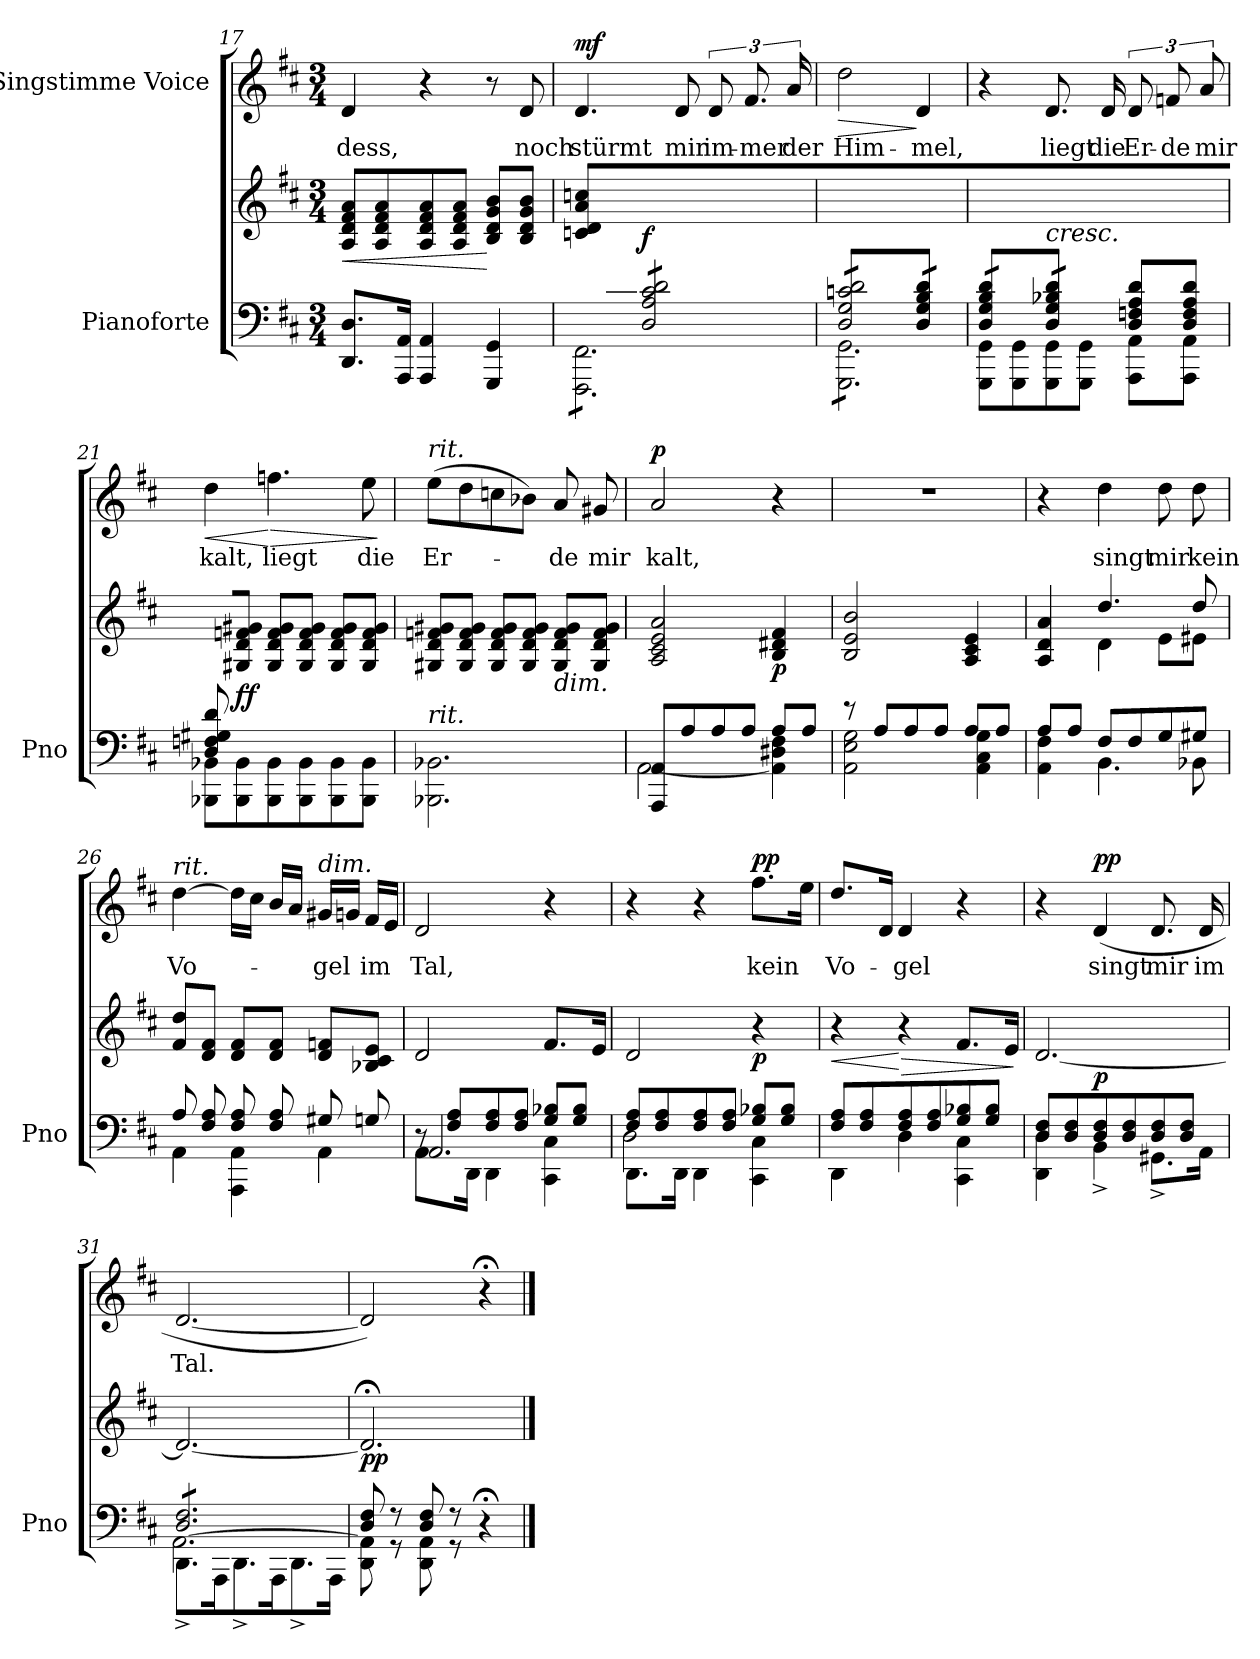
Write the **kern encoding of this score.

**kern	**kern	**dynam	**kern	**text	**dynam
*part2	*part2	*part2	*part1	*part1	*part1
*staff3	*staff2	*staff2/3	*staff1	*staff1	*staff1
*I"Pianoforte	*	*	*I"Singstimme Voice	*	*
*I'Pno	*	*	*	*	*
*clefF4	*clefG2	*	*clefG2	*	*
*k[f#c#]	*k[f#c#]	*	*k[f#c#]	*	*
*M3/4	*M3/4	*	*M3/4	*	*
=17	=17	=17	=17	=17	=17
!	!	!LO:HP:b	!	!LO:LY:b	!
8.DD/ 8.D/L	8A/ 8d/ 8f#/ 8a/L	<	4d/	-dess,	.
.	8A/ 8d/ 8f#/ 8a/	.	.	.	.
16AAA/ 16AA/Jk	.	.	.	.	.
4AAA/ 4AA/	8A/ 8d/ 8f#/ 8a/	.	4r	.	.
.	8A/ 8d/ 8f#/ 8a/J	.	.	.	.
4GGG/ 4GG/	8B/ 8d/ 8g/ 8b/L	[	8r	.	.
!	!	!	!	!LO:LY:b	!
.	8B/ 8d/ 8g/ 8b/J	.	8d/	noch	.
=18	=18	=18	=18	=18	=18
*^	*	*	*	*	*
!	!	!	!	!	!LO:LY:b	!LO:DY:a
*tremolo	*	*	*	*	*	*
8ryy	8FFF#\ 8FF#\L	8cn\ 8d\ 8a\ 8ccn\L	.	4.d/	stürmt	mf
8D/ 8A/ 8cn/ 8d/J	8FFF#\ 8FF#\	8ryy	.	.	.	.
!	!	!	!LO:DY:b	!	!	!
8D/ 8A/ 8c/ 8d/L	8FFF#\ 8FF#\	2ryy	f	.	.	.
!	!	!	!	!	!LO:LY:b	!
8D/ 8A/ 8c/ 8d/	8FFF#\ 8FF#\	.	.	8d/	mir	.
!	!	!	!	!	!LO:LY:b	!
8D/ 8A/ 8c/ 8d/	8FFF#\ 8FF#\	.	.	12d/	im-	.
!	!	!	!	!	!LO:LY:b	!
.	.	.	.	12.f#/	-mer	.
8D/ 8A/ 8c/ 8d/J	8FFF#\ 8FF#\J	.	.	.	.	.
!	!	!	!	!	!LO:LY:b	!
.	.	.	.	24a/	der	.
=19	=19	=19	=19	=19	=19	=19
!	!	!	!	!	!LO:LY:b	!LO:HP:b
8D/ 8G/ 8cni/ 8d/L	8GGG\ 8GG\L	2.ryy	.	2dd\	Him-	>
8D/ 8G/ 8c/ 8d/	8GGG\ 8GG\	.	.	.	.	.
8D/ 8G/ 8c/ 8d/	8GGG\ 8GG\	.	.	.	.	.
8D/ 8G/ 8c/ 8d/	8GGG\ 8GG\	.	.	.	.	.
!	!	!	!	!	!LO:LY:b	!
8D/ 8G/ 8B/ 8d/	8GGG\ 8GG\	.	.	4d/	-mel,	]
8D/ 8G/ 8B/ 8d/J	8GGG\ 8GG\J	.	.	.	.	.
!!LO:LB:g=z
=20	=20	=20	=20	=20	=20	=20
8D/ 8G/ 8B/ 8d/L	8GGG\ 8GG\L	4ryy	.	4r	.	.
8D/ 8G/ 8B/ 8d/	8GGG\ 8GG\	.	.	.	.	.
!	!	!LO:TX:b:i:t=cresc.	!	!	!	!
!	!	!	!	!	!LO:LY:b	!
8D/ 8G/ 8B-X/ 8d/	8GGG\ 8GG\	2ryy	.	8.d/	liegt	.
8D/ 8G/ 8B-/ 8d/J	8GGG\ 8GG\J	.	.	.	.	.
*Xtremolo	*	*	*	*	*	*
!	!	!	!	!	!LO:LY:b	!
.	.	.	.	16d/	die	.
!	!	!	!	!	!LO:LY:b	!
8D/ 8Fn/ 8A/ 8d/L	8AAA\ 8AA\L	.	.	12d/	Er-	.
!	!	!	!	!	!LO:LY:b	!
.	.	.	.	12fn/	-de	.
8D/ 8F/ 8A/ 8d/J	8AAA\ 8AA\J	.	.	.	.	.
!	!	!	!	!	!LO:LY:b	!
.	.	.	.	12a/	mir	.
=21	=21	=21	=21	=21	=21	=21
!	!	!	!	!	!LO:LY:b	!LO:HP:b
8D/ 8Fn/ 8G#X/ 8d/L	8BBB-X\ 8BB-X\L	8ryy	.	4dd\	kalt,	<
!	!	!	!LO:DY:b	!	!	!
2ryy	8BBB-\ 8BB-\	8G#X/ 8d/ 8fn/ 8g#X/J	ff	.	.	.
!	!	!	!	!	!LO:LY:b	!LO:HP:n=1:b
.	8BBB-\ 8BB-\	8G#/ 8d/ 8f/ 8g#/L	.	4.ffn\	liegt	[ >
.	8BBB-\ 8BB-\	8G#/ 8d/ 8f/ 8g#/J	.	.	.	.
.	8BBB-\ 8BB-\	8G#/ 8d/ 8f/ 8g#/L	.	.	.	.
!	!	!	!	!	!LO:LY:b	!
8ryy	8BBB-\ 8BB-\J	8G#/ 8d/ 8f/ 8g#/J	.	8ee\	die	.
*v	*v	*	*	*	*	*
.	.	.	.	.	]
=22	=22	=22	=22	=22	=22
!	!	!	!LO:TX:a:i:t=rit.	!	!
!LO:TX:a:i:t=rit.	!	!	!	!	!
!	!	!	!	!LO:LY:b	!
2.BBB-X\ 2.BB-X\	8G#X/ 8d/ 8fn/ 8g#X/L	.	(>8ee\L	Er-	.
.	8G#/ 8d/ 8f/ 8g#/J	.	8dd\	.	.
.	8G#/ 8d/ 8f/ 8g#/L	.	8ccn\	.	.
.	8G#/ 8d/ 8f/ 8g#/J	.	8b-X\J)	.	.
!	!LO:TX:b:i:t=dim.	!	!	!	!
!	!	!	!	!LO:LY:b	!
.	8G#/ 8d/ 8f/ 8g#/L	.	8a/	-de	.
!	!	!	!	!LO:LY:b	!
.	8G#/ 8d/ 8f/ 8g#/J	.	8g#X/	mir	.
=23	=23	=23	=23	=23	=23
*^	*	*	*	*	*
!	!	!	!	!	!LO:LY:b	!LO:DY:a
8AAA/ 8AA/L	[2AA\	2A/ 2c#/ 2e/ 2a/	.	2a/	kalt,	p
8A/	.	.	.	.	.	.
8A/	.	.	.	.	.	.
8A/J	.	.	.	.	.	.
!	!	!	!LO:DY:b	!	!	!
8A/L	4AA\] 4D#X\ 4F#\	4B/ 4d#X/ 4f#/	p	4r	.	.
8A/J	.	.	.	.	.	.
!!LO:LB:g=z
=24	=24	=24	=24	=24	=24	=24
8r	2AA\ 2E\ 2G\	2B/ 2e/ 2b/	.	2.r	.	.
8A/L	.	.	.	.	.	.
8A/	.	.	.	.	.	.
8A/J	.	.	.	.	.	.
8A/L	4AA\ 4C#\ 4G\	4A/ 4c#/ 4e/	.	.	.	.
8A/J	.	.	.	.	.	.
=25	=25	=25	=25	=25	=25	=25
*	*	*^	*	*	*	*
8A/L	4AA\ 4F#\	4A/ 4d/ 4a/	4ryy	.	4r	.	.
8A/J	.	.	.	.	.	.	.
!	!	!	!	!	!	!LO:LY:b	!
8F#/L	4.BB\	4.dd/	4d\	.	4dd\	singt	.
8F#/	.	.	.	.	.	.	.
!	!	!	!	!	!	!LO:LY:b	!
8G/	.	.	8e\L	.	8dd\	mir	.
!	!	!	!	!	!	!LO:LY:b	!
8G#X/J	8BB-X\	8dd/	8e#X\J	.	8dd\	kein	.
=26	=26	=26	=26	=26	=26	=26	=26
!	!	!	!	!	!LO:TX:a:i:t=rit.	!	!
!	!	!	!	!	!	!LO:LY:b	!
*	*	*v	*v	*	*	*	*
8A/	4AA\	8f#/ 8dd/L	.	[4dd\	Vo-	.
8F#/ 8A/	.	8d/ 8f#/J	.	.	.	.
8F#/ 8A/	4AAA\ 4AA\	8d/ 8f#/L	.	16dd\LL]	.	.
.	.	.	.	16cc#\JJ	.	.
8F#/ 8A/	.	8d/ 8f#/J	.	16b/LL	.	.
.	.	.	.	16a/JJ	.	.
!	!	!	!	!LO:TX:a:i:t=dim.	!	!
!	!	!	!	!	!LO:LY:b	!
8G#X/	4AA\	8d/ 8fn/L	.	16g#X/LL	-gel	.
.	.	.	.	16gn/JJ	.	.
!	!	!	!	!	!LO:LY:b	!
8Gn/	.	8B-X/ 8c#/ 8e/J	.	16f#/LL	im	.
.	.	.	.	16e/JJ	.	.
=27	=27	=27	=27	=27	=27	=27
!	!LO:N:head=open	!	!	!	!LO:LY:b	!
*	*^	*	*	*	*	*
8r	8.AA\L	2.AA/	2d/	.	2d/	Tal,	.
8F#/ 8A/L	.	.	.	.	.	.	.
.	16DD\Jk	.	.	.	.	.	.
8F#/ 8A/	4DD\	.	.	.	.	.	.
8F#/ 8A/J	.	.	.	.	.	.	.
8G/ 8B-X/L	4CC#\ 4C#\	.	8.f#/L	.	4r	.	.
8G/ 8B-/J	.	.	.	.	.	.	.
.	.	.	16e/Jk	.	.	.	.
!!LO:LB:g=z
=28	=28	=28	=28	=28	=28	=28	=28
8F#/ 8A/L	8.DD\L	2D\	2d/	.	4r	.	.
8F#/ 8A/	.	.	.	.	.	.	.
.	16DD\Jk	.	.	.	.	.	.
8F#/ 8A/	4DD\	.	.	.	4r	.	.
8F#/ 8A/J	.	.	.	.	.	.	.
!	!	!	!	!LO:DY:b	!	!LO:LY:b	!LO:DY:a
8G/ 8B-X/L	4CC#\ 4C#\	4ryy	4r	p	8.ff#\L	kein	pp
8G/ 8B-/J	.	.	.	.	.	.	.
.	.	.	.	.	16ee\Jk	.	.
*	*v	*v	*	*	*	*	*
=29	=29	=29	=29	=29	=29	=29
!	!	!	!LO:HP:b	!	!LO:LY:b	!
8F#/ 8A/L	4DD\	4r	<	8.dd/L	Vo-	.
8F#/ 8A/	.	.	.	.	.	.
.	.	.	.	16d/Jk	.	.
!	!	!	!LO:HP:n=1:b	!	!LO:LY:b	!
8F#/ 8A/	4D\	4r	[ >	4d/	-gel	.
8F#/ 8A/	.	.	.	.	.	.
8G/ 8B-X/	4CC#\ 4C#\	8.f#/L	.	4r	.	.
8G/ 8B-/J	.	.	.	.	.	.
.	.	16e/Jk	.	.	.	.
*v	*v	*	*	*	*	*
.	.	]	.	.	.
=30	=30	=30	=30	=30	=30
*^	*	*	*	*	*
8D/ 8F#/L	4DD\ 4D\	[2.d/	.	4r	.	.
8D/ 8F#/	.	.	.	.	.	.
!	!	!	!LO:DY:a=2	!	!LO:LY:b	!LO:DY:a
8D/ 8F#/	4BB^\	.	p	(>4d/	singt	pp
8D/ 8F#/	.	.	.	.	.	.
!	!	!	!	!	!LO:LY:b	!
8D/ 8F#/	8.GG#X^\L	.	.	8.d/	mir	.
8D/ 8F#/J	.	.	.	.	.	.
!	!	!	!	!	!LO:LY:b	!
.	16AA\Jk	.	.	16d/	im	.
=31	=31	=31	=31	=31	=31	=31
*	*^	*	*	*	*	*
!	!	!	!	!	!	!LO:LY:b	!
*tremolo	*	*	*	*	*	*	*
8D/ 8F#/L	8.DD^\L	[2.AA\	2.d/_	.	[2.d/	Tal.	.
8D/ 8F#/	.	.	.	.	.	.	.
.	16AAA\K	.	.	.	.	.	.
8D/ 8F#/	8.DD^\	.	.	.	.	.	.
8D/ 8F#/	.	.	.	.	.	.	.
.	16AAA\K	.	.	.	.	.	.
8D/ 8F#/	8.DD^\	.	.	.	.	.	.
8D/ 8F#/J	.	.	.	.	.	.	.
*Xtremolo	*	*	*	*	*	*	*
.	16AAA\Jk	.	.	.	.	.	.
*	*v	*v	*	*	*	*	*
=32	=32	=32	=32	=32	=32	=32
!	!	!	!LO:DY:b	!	!	!
8D/ 8F#/	8DD\ 8AA\]	2.d;</]	pp	2d/])	.	.
8r	8r	.	.	.	.	.
8D/ 8F#/	8DD\ 8AA\	.	.	.	.	.
8r	8r	.	.	.	.	.
4r;<	4ryy	.	.	4r;<	.	.
*v	*v	*	*	*	*	*
==	==	==	==	==	==
*-	*-	*-	*-	*-	*-
